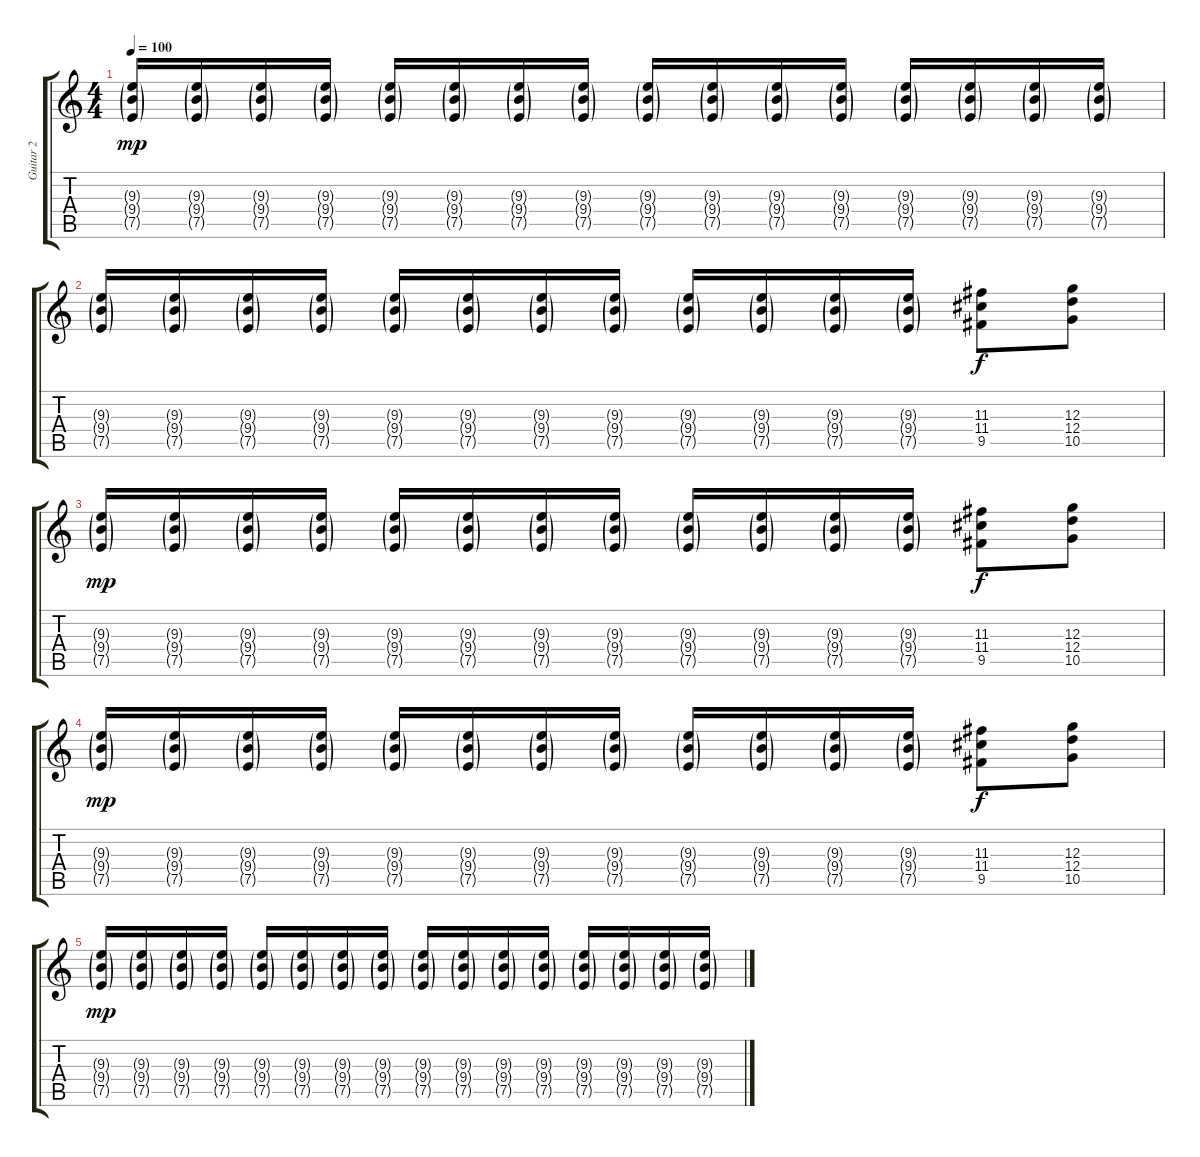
\track ("Guitar 2" "Guitar 2") {instrument distortionguitar}
\staff {score tabs}
\tuning (E4 B3 G3 D3 A2 E2) {hide}
\ts (4 4)
\tempo 100
\clef g2
\ks c
(9.3{g} 9.4{g} 7.5{g}).16{dy mp} (9.3{g} 9.4{g} 7.5{g}).16 (9.3{g} 9.4{g} 7.5{g}).16 (9.3{g} 9.4{g} 7.5{g}).16 (9.3{g} 9.4{g} 7.5{g}).16 (9.3{g} 9.4{g} 7.5{g}).16 (9.3{g} 9.4{g} 7.5{g}).16 (9.3{g} 9.4{g} 7.5{g}).16 (9.3{g} 9.4{g} 7.5{g}).16 (9.3{g} 9.4{g} 7.5{g}).16 (9.3{g} 9.4{g} 7.5{g}).16 (9.3{g} 9.4{g} 7.5{g}).16 (9.3{g} 9.4{g} 7.5{g}).16 (9.3{g} 9.4{g} 7.5{g}).16 (9.3{g} 9.4{g} 7.5{g}).16 (9.3{g} 9.4{g} 7.5{g}).16 |
(9.3{g} 9.4{g} 7.5{g}).16 (9.3{g} 9.4{g} 7.5{g}).16 (9.3{g} 9.4{g} 7.5{g}).16 (9.3{g} 9.4{g} 7.5{g}).16 (9.3{g} 9.4{g} 7.5{g}).16 (9.3{g} 9.4{g} 7.5{g}).16 (9.3{g} 9.4{g} 7.5{g}).16 (9.3{g} 9.4{g} 7.5{g}).16 (9.3{g} 9.4{g} 7.5{g}).16 (9.3{g} 9.4{g} 7.5{g}).16 (9.3{g} 9.4{g} 7.5{g}).16 (9.3{g} 9.4{g} 7.5{g}).16 (11.3 11.4 9.5).8{dy f} (12.3 12.4 10.5).8 |
(9.3{g} 9.4{g} 7.5{g}).16{dy mp} (9.3{g} 9.4{g} 7.5{g}).16 (9.3{g} 9.4{g} 7.5{g}).16 (9.3{g} 9.4{g} 7.5{g}).16 (9.3{g} 9.4{g} 7.5{g}).16 (9.3{g} 9.4{g} 7.5{g}).16 (9.3{g} 9.4{g} 7.5{g}).16 (9.3{g} 9.4{g} 7.5{g}).16 (9.3{g} 9.4{g} 7.5{g}).16 (9.3{g} 9.4{g} 7.5{g}).16 (9.3{g} 9.4{g} 7.5{g}).16 (9.3{g} 9.4{g} 7.5{g}).16 (11.3 11.4 9.5).8{dy f} (12.3 12.4 10.5).8 |
(9.3{g} 9.4{g} 7.5{g}).16{dy mp} (9.3{g} 9.4{g} 7.5{g}).16 (9.3{g} 9.4{g} 7.5{g}).16 (9.3{g} 9.4{g} 7.5{g}).16 (9.3{g} 9.4{g} 7.5{g}).16 (9.3{g} 9.4{g} 7.5{g}).16 (9.3{g} 9.4{g} 7.5{g}).16 (9.3{g} 9.4{g} 7.5{g}).16 (9.3{g} 9.4{g} 7.5{g}).16 (9.3{g} 9.4{g} 7.5{g}).16 (9.3{g} 9.4{g} 7.5{g}).16 (9.3{g} 9.4{g} 7.5{g}).16 (11.3 11.4 9.5).8{dy f} (12.3 12.4 10.5).8 |
(9.3{g} 9.4{g} 7.5{g}).16{dy mp} (9.3{g} 9.4{g} 7.5{g}).16 (9.3{g} 9.4{g} 7.5{g}).16 (9.3{g} 9.4{g} 7.5{g}).16 (9.3{g} 9.4{g} 7.5{g}).16 (9.3{g} 9.4{g} 7.5{g}).16 (9.3{g} 9.4{g} 7.5{g}).16 (9.3{g} 9.4{g} 7.5{g}).16 (9.3{g} 9.4{g} 7.5{g}).16 (9.3{g} 9.4{g} 7.5{g}).16 (9.3{g} 9.4{g} 7.5{g}).16 (9.3{g} 9.4{g} 7.5{g}).16 (9.3{g} 9.4{g} 7.5{g}).16 (9.3{g} 9.4{g} 7.5{g}).16 (9.3{g} 9.4{g} 7.5{g}).16 (9.3{g} 9.4{g} 7.5{g}).16
